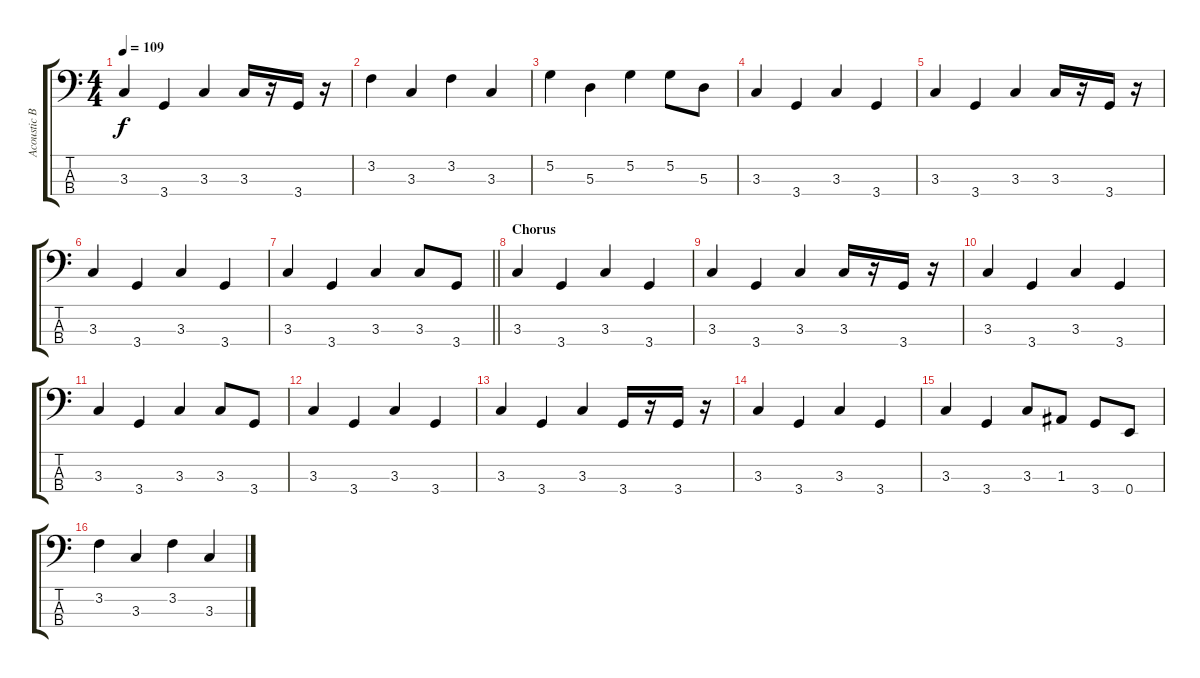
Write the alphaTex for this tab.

\track ("Acoustic Bass" "Acoustic B") {instrument acousticbass}
\staff {score tabs}
\tuning (G2 D2 A1 E1) {hide}
\ts (4 4)
\tempo 109
\clef f4
\ks c
3.3.4{dy f} 3.4.4 3.3.4 3.3.16 r.16 3.4.16 r.16 |
3.2.4 3.3.4 3.2.4 3.3.4 |
5.2.4 5.3.4 5.2.4 5.2.8 5.3.8 |
3.3.4 3.4.4 3.3.4 3.4.4 |
3.3.4 3.4.4 3.3.4 3.3.16 r.16 3.4.16 r.16 |
3.3.4 3.4.4 3.3.4 3.4.4 |
\barLineRight lightlight
3.3.4 3.4.4 3.3.4 3.3.8 3.4.8 |
\section ("" "Chorus")
3.3.4 3.4.4 3.3.4 3.4.4 |
3.3.4 3.4.4 3.3.4 3.3.16 r.16 3.4.16 r.16 |
3.3.4 3.4.4 3.3.4 3.4.4 |
3.3.4 3.4.4 3.3.4 3.3.8 3.4.8 |
3.3.4 3.4.4 3.3.4 3.4.4 |
3.3.4 3.4.4 3.3.4 3.4.16 r.16 3.4.16 r.16 |
3.3.4 3.4.4 3.3.4 3.4.4 |
3.3.4 3.4.4 3.3.8 1.3.8 3.4.8 0.4.8 |
3.2.4 3.3.4 3.2.4 3.3.4
